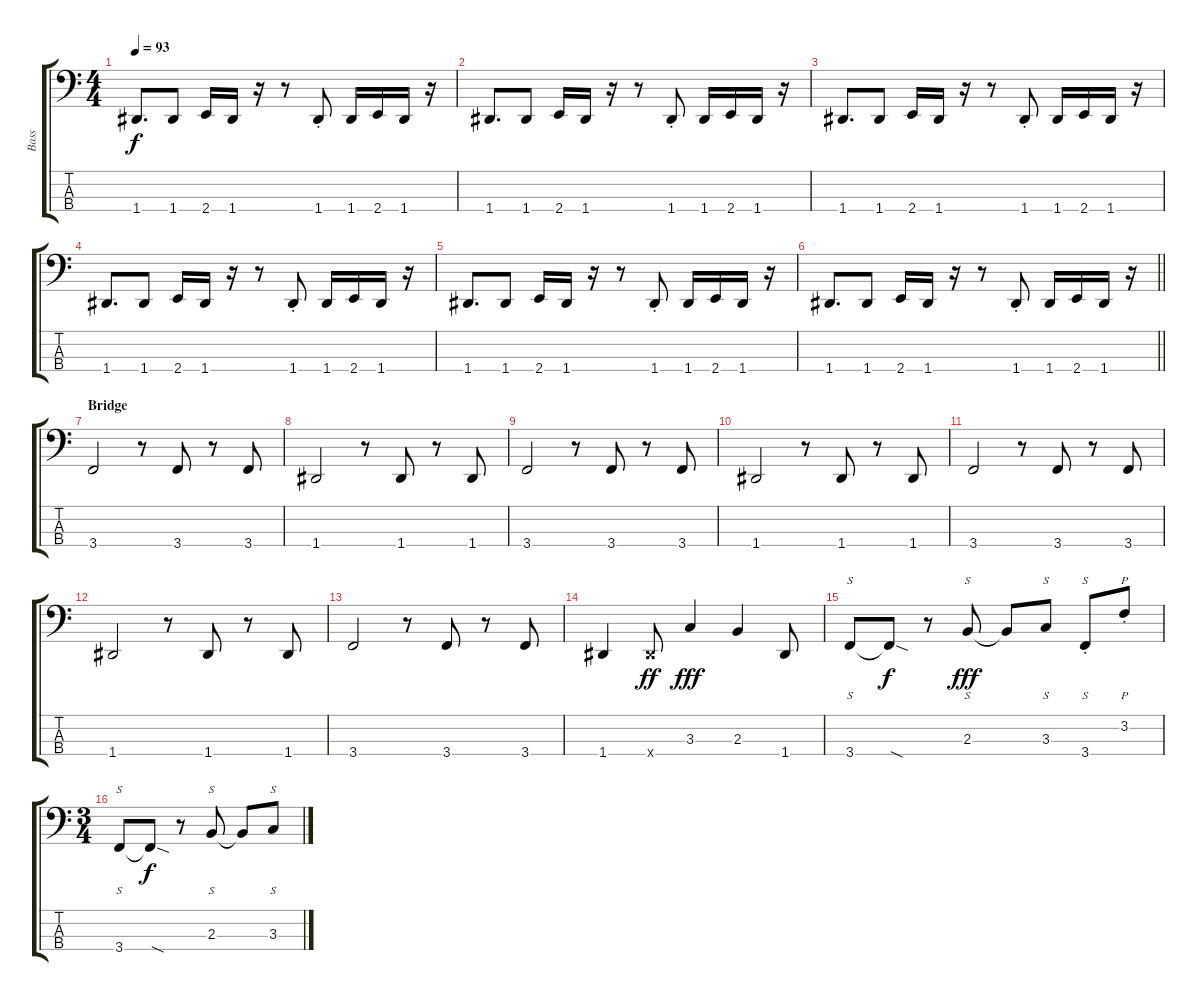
\track ("Bass" "Bass") {instrument electricbassfinger}
\staff {score tabs}
\tuning (G2 D2 A1 D1) {hide}
\ts (4 4)
\tempo 93
\clef f4
\ks c
1.4.8{d dy f} 1.4.8 2.4.16 1.4.16 r.16 r.8 1.4{st}.8 1.4.16 2.4.16 1.4.16 r.16 |
1.4.8{d} 1.4.8 2.4.16 1.4.16 r.16 r.8 1.4{st}.8 1.4.16 2.4.16 1.4.16 r.16 |
1.4.8{d} 1.4.8 2.4.16 1.4.16 r.16 r.8 1.4{st}.8 1.4.16 2.4.16 1.4.16 r.16 |
1.4.8{d} 1.4.8 2.4.16 1.4.16 r.16 r.8 1.4{st}.8 1.4.16 2.4.16 1.4.16 r.16 |
1.4.8{d} 1.4.8 2.4.16 1.4.16 r.16 r.8 1.4{st}.8 1.4.16 2.4.16 1.4.16 r.16 |
\barLineRight lightlight
1.4.8{d} 1.4.8 2.4.16 1.4.16 r.16 r.8 1.4{st}.8 1.4.16 2.4.16 1.4.16 r.16 |
\section ("" "Bridge")
3.4.2 r.8 3.4.8 r.8 3.4.8 |
1.4.2 r.8 1.4.8 r.8 1.4.8 |
3.4.2 r.8 3.4.8 r.8 3.4.8 |
1.4.2 r.8 1.4.8 r.8 1.4.8 |
3.4.2 r.8 3.4.8 r.8 3.4.8 |
1.4.2 r.8 1.4.8 r.8 1.4.8 |
3.4.2 r.8 3.4.8 r.8 3.4.8 |
1.4.4 1.4{x}.8{dy ff instrument slapbass1} 3.3.4{dy fff} 2.3.4 1.4.8 |
3.4.8{s} 3.4{sod t}.8{dy f} r.8 2.3.8{s dy fff} 2.3{t}.8 3.3.8{s} 3.4{st}.8{s} 3.2{st}.8{p} |
\ts (3 4)
3.4.8{s} 3.4{sod t}.8{dy f} r.8 2.3.8{s} 2.3{t}.8 3.3.8{s}
